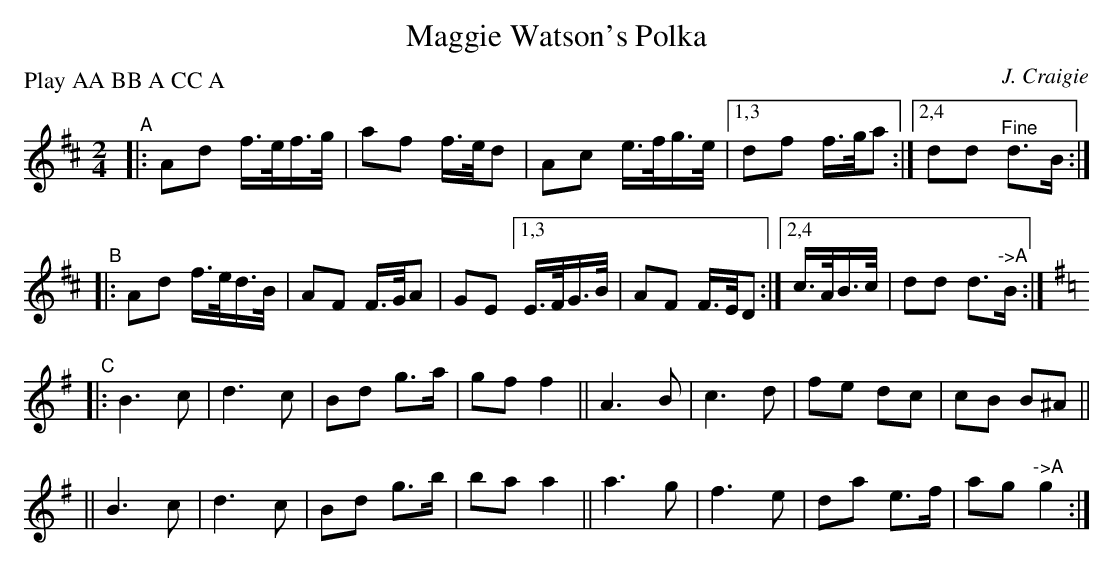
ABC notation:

X:1
T: Maggie Watson's Polka
C: J. Craigie
P: Play AA BB A CC A
M: 2/4
L: 1/16
K: D
"^A"|:\
A2d2 f>ef>g | a2f2 f>ed2 | A2c2 e>fg>e |[1,3 d2f2 f>ga2 :|[2,4 d2d2 "^Fine"d3B :|
"^B"|:\
A2d2 f>ed>B | A2F2 F>GA2 | G2E2 [1,3 E>FG>B | A2F2 F>ED2 :|[2,4 c>AB>c | d2d2 d3"^->A"B :|
[K:G] "^C"\
|: B6 c2 | d6 c2 | B2d2 g3a | g2f2 f4 || A6 B2 | c6 d2 | f2e2 d2c2 | c2B2 B2^A2 ||
|| B6 c2 | d6 c2 | B2d2 g3b | b2a2 a4 || a6 g2 | f6 e2 | d2a2 e3f | a2g2 "->A"g4 :|
